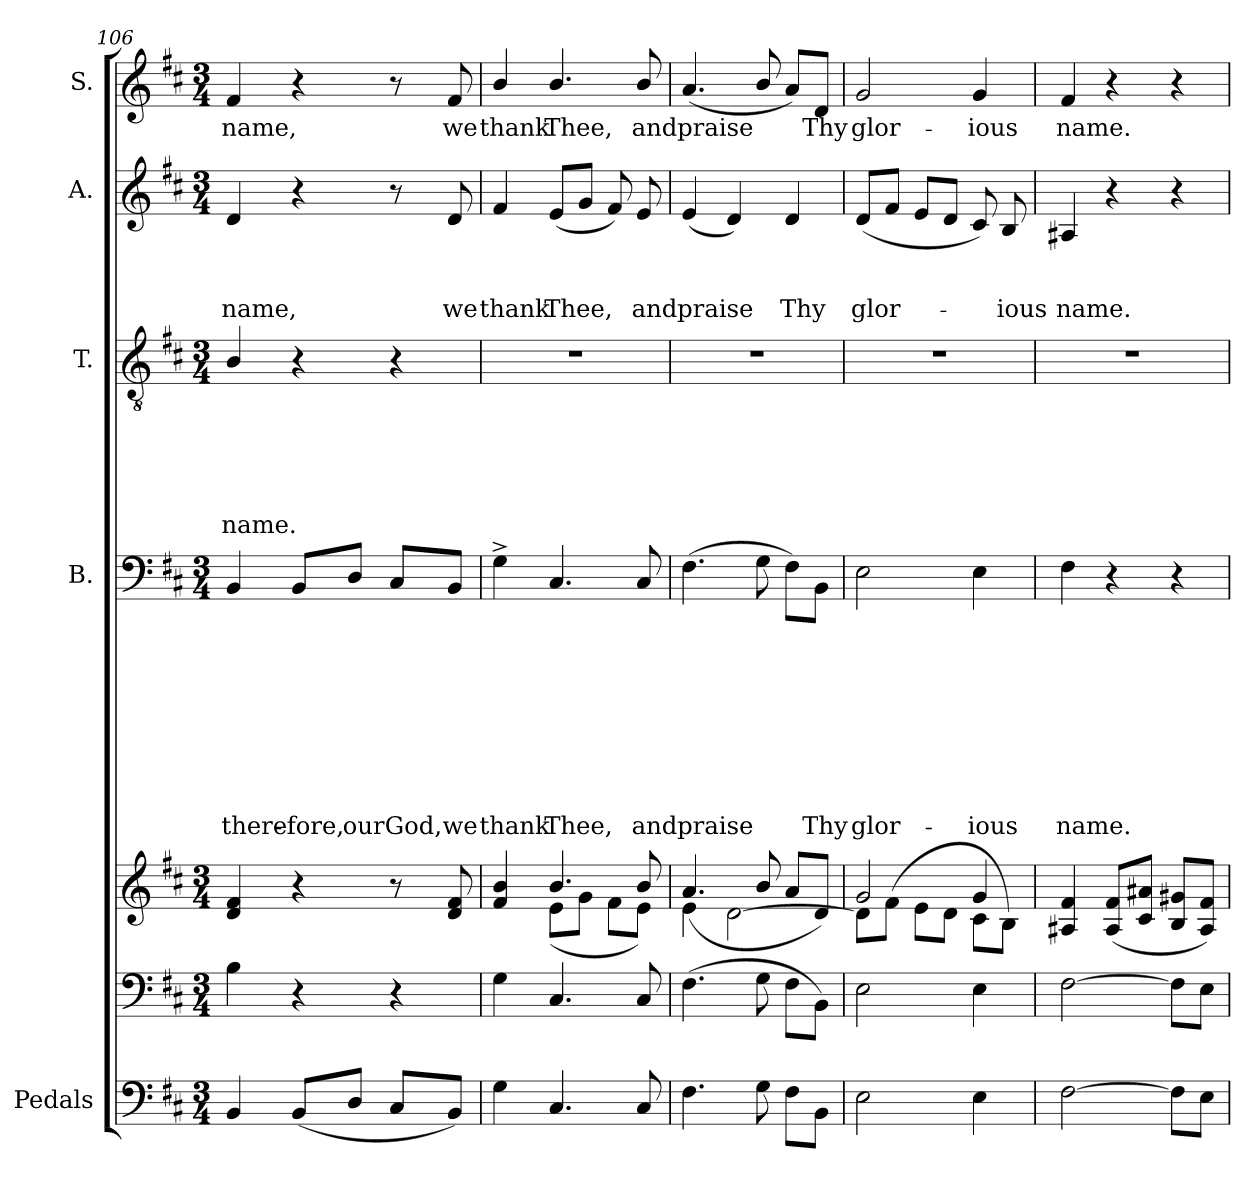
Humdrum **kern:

**kern	**kern	**kern	**kern	**text	**text	**text	**text	**text	**text	**text	**text	**text	**kern	**text	**text	**text	**text	**text	**text	**kern	**text	**text	**text	**kern	**text
*part7	*part6	*part5	*part4	*part4	*part4	*part4	*part4	*part4	*part4	*part4	*part4	*part4	*part3	*part3	*part3	*part3	*part3	*part3	*part3	*part2	*part2	*part2	*part2	*part1	*part1
*staff7	*staff6	*staff5	*staff4	*staff4	*staff4	*staff4	*staff4	*staff4	*staff4	*staff4	*staff4	*staff4	*staff3	*staff3	*staff3	*staff3	*staff3	*staff3	*staff3	*staff2	*staff2	*staff2	*staff2	*staff1	*staff1
*I"Pedals	*	*	*I"B.	*	*	*	*	*	*	*	*	*	*I"T.	*	*	*	*	*	*	*I"A.	*	*	*	*I"S.	*
*I'Ped.	*	*	*I'B.	*	*	*	*	*	*	*	*	*	*I'T.	*	*	*	*	*	*	*I'A.	*	*	*	*I'S.	*
*clefF4	*clefF4	*clefG2	*clefF4	*	*	*	*	*	*	*	*	*	*clefGv2	*	*	*	*	*	*	*clefG2	*	*	*	*clefG2	*
*k[f#c#]	*k[f#c#]	*k[f#c#]	*k[f#c#]	*	*	*	*	*	*	*	*	*	*k[f#c#]	*	*	*	*	*	*	*k[f#c#]	*	*	*	*k[f#c#]	*
*D:	*D:	*D:	*D:	*	*	*	*	*	*	*	*	*	*D:	*	*	*	*	*	*	*D:	*	*	*	*D:	*
*M3/4	*M3/4	*M3/4	*M3/4	*	*	*	*	*	*	*	*	*	*M3/4	*	*	*	*	*	*	*M3/4	*	*	*	*M3/4	*
=106	=106	=106	=106	=106	=106	=106	=106	=106	=106	=106	=106	=106	=106	=106	=106	=106	=106	=106	=106	=106	=106	=106	=106	=106	=106
!	!	!	!	!	!	!	!	!	!	!	!	!LO:LY:b	!	!	!	!	!	!	!LO:LY:b	!	!	!	!LO:LY:b	!	!LO:LY:b
4BB/	4B\	4d/ 4f#/	4BB/	.	.	.	.	.	.	.	.	there-	4B/	.	.	.	.	.	name.	4d/	.	.	name,	4f#/	name,
!	!	!	!	!	!	!	!	!	!	!	!	!LO:LY:b	!	!	!	!	!	!	!	!	!	!	!	!	!
(<8BB/L	4r	4r	8BB/L	.	.	.	.	.	.	.	.	-fore,	4r	.	.	.	.	.	.	4r	.	.	.	4r	.
!	!	!	!	!	!	!	!	!	!	!	!	!LO:LY:b	!	!	!	!	!	!	!	!	!	!	!	!	!
8D/J	.	.	8D/J	.	.	.	.	.	.	.	.	our	.	.	.	.	.	.	.	.	.	.	.	.	.
!	!	!	!	!	!	!	!	!	!	!	!	!LO:LY:b	!	!	!	!	!	!	!	!	!	!	!	!	!
8C#/L	4r	8r	8C#/L	.	.	.	.	.	.	.	.	God,	4r	.	.	.	.	.	.	8r	.	.	.	8r	.
!	!	!	!	!	!	!	!	!	!	!	!	!LO:LY:b	!	!	!	!	!	!	!	!	!	!	!LO:LY:b	!	!LO:LY:b
8BB/J)	.	8d/ 8f#/	8BB/J	.	.	.	.	.	.	.	.	we	.	.	.	.	.	.	.	8d/	.	.	we	8f#/	we
!!LO:PB:g=z
=107	=107	=107	=107	=107	=107	=107	=107	=107	=107	=107	=107	=107	=107	=107	=107	=107	=107	=107	=107	=107	=107	=107	=107	=107	=107
*	*	*^	*	*	*	*	*	*	*	*	*	*	*	*	*	*	*	*	*	*	*	*	*	*	*
!	!	!	!	!	!	!	!	!	!	!	!	!	!LO:LY:b	!LO:N:vis=1	!	!	!	!	!	!	!	!	!	!LO:LY:b	!	!LO:LY:b
4G\	4G\	4f#/ 4b/	4ryy	4G^>\	.	.	.	.	.	.	.	.	thank	2.r	.	.	.	.	.	.	4f#/	.	.	thank	4b/	thank
!	!	!	!	!	!	!	!	!	!	!	!	!	!LO:LY:b	!	!	!	!	!	!	!	!	!	!	!LO:LY:b	!	!LO:LY:b
4.C#/	4.C#/	4.b/	(<8e\L	4.C#/	.	.	.	.	.	.	.	.	Thee,	.	.	.	.	.	.	.	(<8e/L	.	.	Thee,	4.b/	Thee,
.	.	.	8g\J	.	.	.	.	.	.	.	.	.	.	.	.	.	.	.	.	.	8g/J	.	.	.	.	.
.	.	.	8f#\L	.	.	.	.	.	.	.	.	.	.	.	.	.	.	.	.	.	8f#/)	.	.	.	.	.
!	!	!	!	!	!	!	!	!	!	!	!	!	!LO:LY:b	!	!	!	!	!	!	!	!	!	!	!LO:LY:b	!	!LO:LY:b
8C#/	8C#/	8b/	8e\J)	8C#/	.	.	.	.	.	.	.	.	and	.	.	.	.	.	.	.	8e/	.	.	and	8b/	and
=108	=108	=108	=108	=108	=108	=108	=108	=108	=108	=108	=108	=108	=108	=108	=108	=108	=108	=108	=108	=108	=108	=108	=108	=108	=108	=108
!	!	!	!	!	!	!	!	!	!	!	!	!	!LO:LY:b	!LO:N:vis=1	!	!	!	!	!	!	!	!	!	!LO:LY:b	!	!LO:LY:b
4.F#\	(>4.F#\	4e\	(4.a/	(>4.F#\	.	.	.	.	.	.	.	.	praise	2.r	.	.	.	.	.	.	(<4e/	.	.	praise	(<4.a/	praise
.	.	[<2d\	.	.	.	.	.	.	.	.	.	.	.	.	.	.	.	.	.	.	4d/)	.	.	.	.	.
8G\	8G\	.	8b/	8G\	.	.	.	.	.	.	.	.	.	.	.	.	.	.	.	.	.	.	.	.	8b/	.
!	!	!	!	!	!	!	!	!	!	!	!	!	!	!	!	!	!	!	!	!	!	!	!	!LO:LY:b	!	!
8F#\L	8F#\L	.	8a/L	8F#\L)	.	.	.	.	.	.	.	.	.	.	.	.	.	.	.	.	4d/	.	.	Thy	8a/L)	.
!	!	!	!	!	!	!	!	!	!	!	!	!	!LO:LY:b	!	!	!	!	!	!	!	!	!	!	!	!	!LO:LY:b
8BB\J	8BB\J)	.	8d/J)	8BB\J	.	.	.	.	.	.	.	.	Thy	.	.	.	.	.	.	.	.	.	.	.	8d/J	Thy
=109	=109	=109	=109	=109	=109	=109	=109	=109	=109	=109	=109	=109	=109	=109	=109	=109	=109	=109	=109	=109	=109	=109	=109	=109	=109	=109
!	!	!	!	!	!	!	!	!	!	!	!	!	!LO:LY:b	!LO:N:vis=1	!	!	!	!	!	!	!	!	!	!LO:LY:b	!	!LO:LY:b
2E\	2E\	8d\L]	2g/	2E\	.	.	.	.	.	.	.	.	glor-	2.r	.	.	.	.	.	.	(<8d/L	.	.	glor-	2g/	glor-
.	.	(<8f#\J	.	.	.	.	.	.	.	.	.	.	.	.	.	.	.	.	.	.	8f#/J	.	.	.	.	.
.	.	8e\L	.	.	.	.	.	.	.	.	.	.	.	.	.	.	.	.	.	.	8e/L	.	.	.	.	.
.	.	8d\J	.	.	.	.	.	.	.	.	.	.	.	.	.	.	.	.	.	.	8d/J	.	.	.	.	.
!	!	!	!	!	!	!	!	!	!	!	!	!	!LO:LY:b	!	!	!	!	!	!	!	!	!	!	!	!	!LO:LY:b
4E\	4E\	8c#\L	4g/	4E\	.	.	.	.	.	.	.	.	-ious	.	.	.	.	.	.	.	8c#/)	.	.	.	4g/	-ious
!	!	!	!	!	!	!	!	!	!	!	!	!	!	!	!	!	!	!	!	!	!	!	!	!LO:LY:b	!	!
.	.	8B\J)	.	.	.	.	.	.	.	.	.	.	.	.	.	.	.	.	.	.	8B/	.	.	-ious	.	.
*	*	*v	*v	*	*	*	*	*	*	*	*	*	*	*	*	*	*	*	*	*	*	*	*	*	*	*
=110	=110	=110	=110	=110	=110	=110	=110	=110	=110	=110	=110	=110	=110	=110	=110	=110	=110	=110	=110	=110	=110	=110	=110	=110	=110
!	!	!	!	!	!	!	!	!	!	!	!	!LO:LY:b	!LO:N:vis=1	!	!	!	!	!	!	!	!	!	!LO:LY:b	!	!LO:LY:b
[>2F#\	[>2F#\	4A#X/ 4f#/	4F#\	.	.	.	.	.	.	.	.	name.	2.r	.	.	.	.	.	.	4A#X/	.	.	name.	4f#/	name.
.	.	(<8A#/ 8f#/L	4r	.	.	.	.	.	.	.	.	.	.	.	.	.	.	.	.	4r	.	.	.	4r	.
.	.	8c#/ 8a#X/J	.	.	.	.	.	.	.	.	.	.	.	.	.	.	.	.	.	.	.	.	.	.	.
8F#\L]	8F#\L]	8B/ 8g#X/L	4r	.	.	.	.	.	.	.	.	.	.	.	.	.	.	.	.	4r	.	.	.	4r	.
8E\J	8E\J	8A#/ 8f#/J)	.	.	.	.	.	.	.	.	.	.	.	.	.	.	.	.	.	.	.	.	.	.	.
=	=	=	=	=	=	=	=	=	=	=	=	=	=	=	=	=	=	=	=	=	=	=	=	=	=
*-	*-	*-	*-	*-	*-	*-	*-	*-	*-	*-	*-	*-	*-	*-	*-	*-	*-	*-	*-	*-	*-	*-	*-	*-	*-
